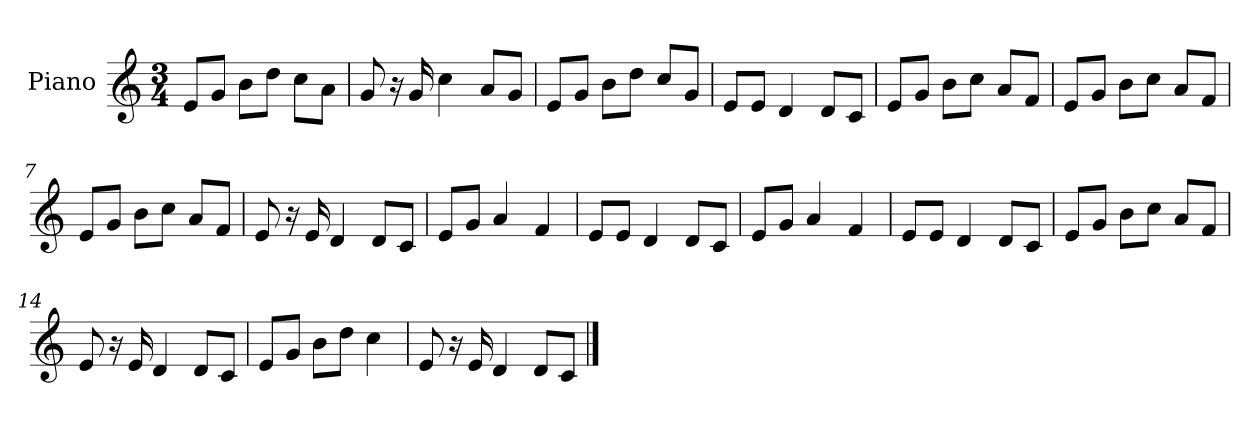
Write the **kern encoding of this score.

**kern
*part1
*staff1
*I"Piano
*I'P-no
*clefG2
*k[]
*M3/4
*MM182
=1
8e/L
8g/J
8b\L
8dd\J
8cc\L
8a\J
=2
8g/
16r
16g/
4cc\
8a/L
8g/J
=3
8e/L
8g/J
8b\L
8dd\J
8cc/L
8g/J
=4
8e/L
8e/J
4d/
8d/L
8c/J
=5
8e/L
8g/J
8b\L
8cc\J
8a/L
8f/J
=6
8e/L
8g/J
8b\L
8cc\J
8a/L
8f/J
!!LO:LB:g=z
=7
8e/L
8g/J
8b\L
8cc\J
8a/L
8f/J
=8
8e/
16r
16e/
4d/
8d/L
8c/J
=9
8e/L
8g/J
4a/
4f/
=10
8e/L
8e/J
4d/
8d/L
8c/J
=11
8e/L
8g/J
4a/
4f/
=12
8e/L
8e/J
4d/
8d/L
8c/J
=13
8e/L
8g/J
8b\L
8cc\J
8a/L
8f/J
!!LO:LB:g=z
=14
8e/
16r
16e/
4d/
8d/L
8c/J
=15
8e/L
8g/J
8b\L
8dd\J
4cc\
=16
8e/
16r
16e/
4d/
8d/L
8c/J
==
*-
